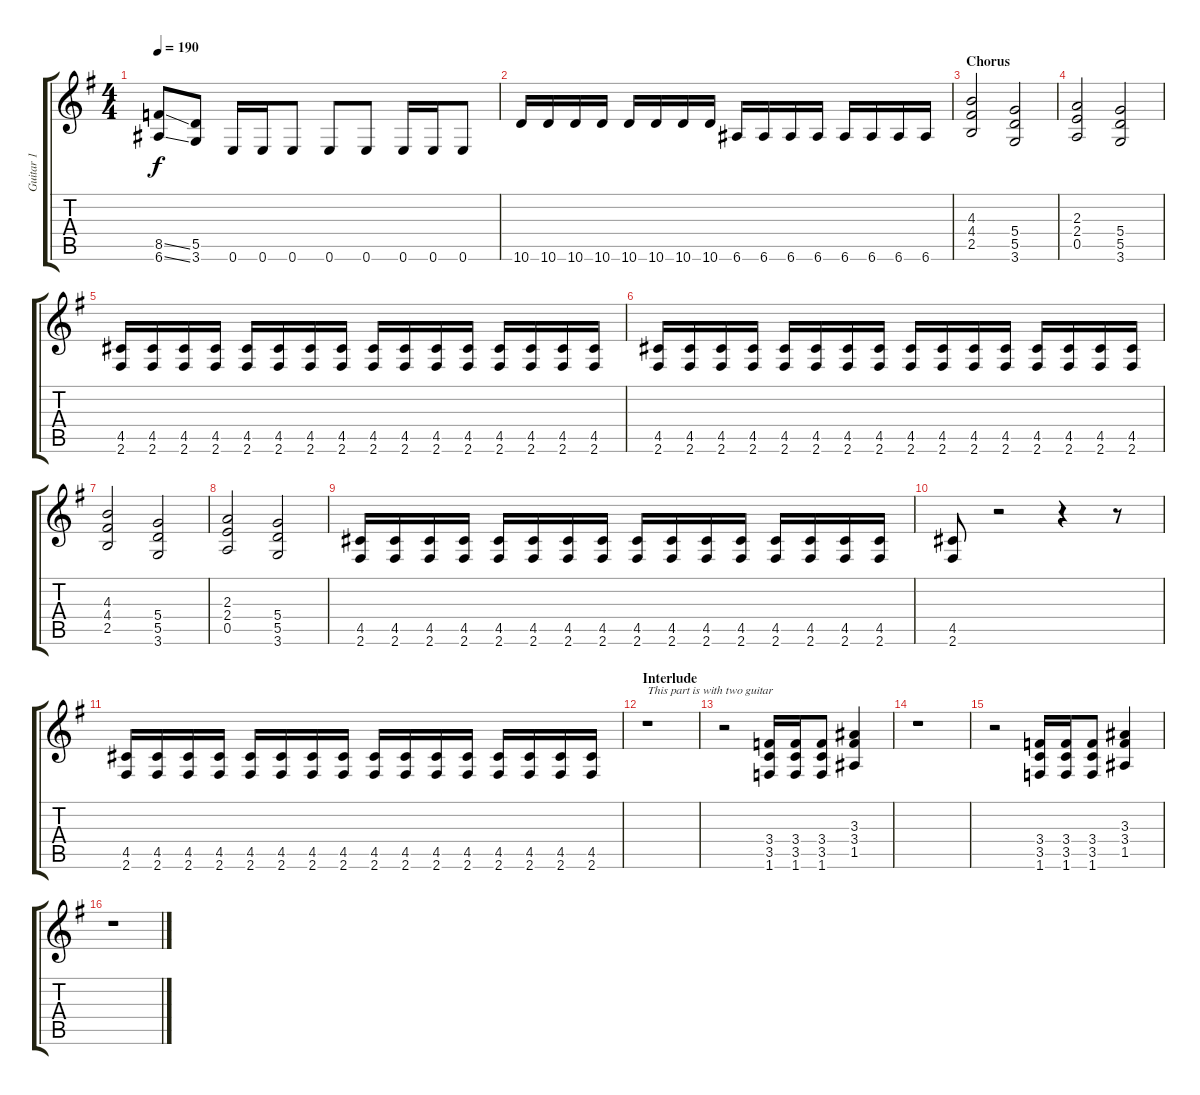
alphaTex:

\track ("Guitar 1" "Guitar 1") {instrument distortionguitar}
\staff {score tabs}
\tuning (E4 B3 G3 D3 A2 E2) {hide}
\ts (4 4)
\tempo 190
\clef g2
\ks eminor
(8.5{ss} 6.6{ss}).8{dy f} (5.5 3.6).8 0.6.16 0.6.16 0.6.8 0.6.8 0.6.8 0.6.16 0.6.16 0.6.8 |
10.6.16 10.6.16 10.6.16 10.6.16 10.6.16 10.6.16 10.6.16 10.6.16 6.6.16 6.6.16 6.6.16 6.6.16 6.6.16 6.6.16 6.6.16 6.6.16 |
\section ("" "Chorus")
(4.3 4.4 2.5).2 (5.4 5.5 3.6).2 |
(2.3 2.4 0.5).2 (5.4 5.5 3.6).2 |
(4.5 2.6).16 (4.5 2.6).16 (4.5 2.6).16 (4.5 2.6).16 (4.5 2.6).16 (4.5 2.6).16 (4.5 2.6).16 (4.5 2.6).16 (4.5 2.6).16 (4.5 2.6).16 (4.5 2.6).16 (4.5 2.6).16 (4.5 2.6).16 (4.5 2.6).16 (4.5 2.6).16 (4.5 2.6).16 |
(4.5 2.6).16 (4.5 2.6).16 (4.5 2.6).16 (4.5 2.6).16 (4.5 2.6).16 (4.5 2.6).16 (4.5 2.6).16 (4.5 2.6).16 (4.5 2.6).16 (4.5 2.6).16 (4.5 2.6).16 (4.5 2.6).16 (4.5 2.6).16 (4.5 2.6).16 (4.5 2.6).16 (4.5 2.6).16 |
(4.3 4.4 2.5).2 (5.4 5.5 3.6).2 |
(2.3 2.4 0.5).2 (5.4 5.5 3.6).2 |
(4.5 2.6).16 (4.5 2.6).16 (4.5 2.6).16 (4.5 2.6).16 (4.5 2.6).16 (4.5 2.6).16 (4.5 2.6).16 (4.5 2.6).16 (4.5 2.6).16 (4.5 2.6).16 (4.5 2.6).16 (4.5 2.6).16 (4.5 2.6).16 (4.5 2.6).16 (4.5 2.6).16 (4.5 2.6).16 |
(4.5 2.6).8 r.2 r.4 r.8 |
(4.5 2.6).16 (4.5 2.6).16 (4.5 2.6).16 (4.5 2.6).16 (4.5 2.6).16 (4.5 2.6).16 (4.5 2.6).16 (4.5 2.6).16 (4.5 2.6).16 (4.5 2.6).16 (4.5 2.6).16 (4.5 2.6).16 (4.5 2.6).16 (4.5 2.6).16 (4.5 2.6).16 (4.5 2.6).16 |
\section ("" "Interlude")
r.1{txt "This part is with two guitar "} |
r.2 (3.4 3.5 1.6).16 (3.4 3.5 1.6).16 (3.4 3.5 1.6).8 (3.3 3.4 1.5).4 |
r.1 |
r.2 (3.4 3.5 1.6).16 (3.4 3.5 1.6).16 (3.4 3.5 1.6).8 (3.3 3.4 1.5).4 |
r.1
